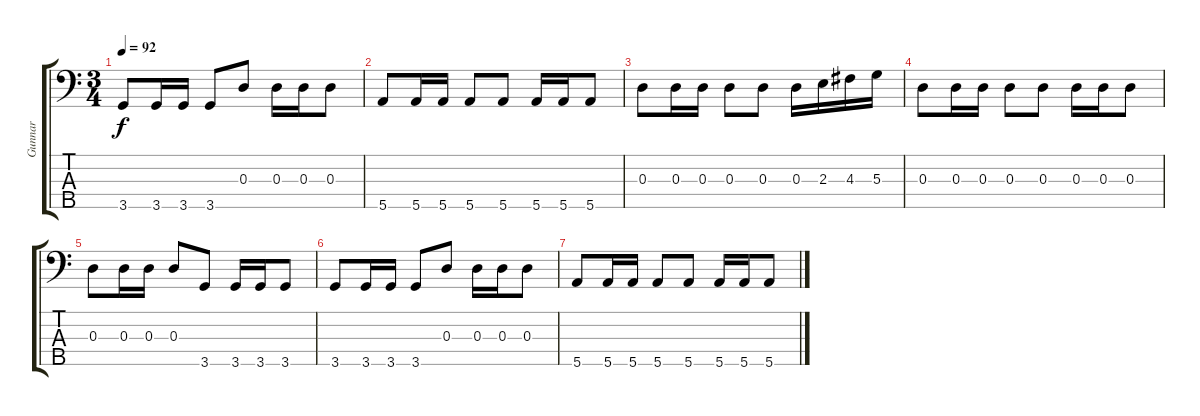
\track ("Gunnar" "Gunnar") {instrument electricbassfinger}
\staff {score tabs}
\tuning (B2 G2 D2 A1 E1) {hide}
\ts (3 4)
\tempo 92
\clef f4
\ks c
3.5.8{dy f} 3.5.16 3.5.16 3.5.8 0.3.8 0.3.16 0.3.16 0.3.8 |
5.5.8 5.5.16 5.5.16 5.5.8 5.5.8 5.5.16 5.5.16 5.5.8 |
0.3.8 0.3.16 0.3.16 0.3.8 0.3.8 0.3.16 2.3.16 4.3.16 5.3.16 |
0.3.8 0.3.16 0.3.16 0.3.8 0.3.8 0.3.16 0.3.16 0.3.8 |
0.3.8 0.3.16 0.3.16 0.3.8 3.5.8 3.5.16 3.5.16 3.5.8 |
3.5.8 3.5.16 3.5.16 3.5.8 0.3.8 0.3.16 0.3.16 0.3.8 |
5.5.8 5.5.16 5.5.16 5.5.8 5.5.8 5.5.16 5.5.16 5.5.8
